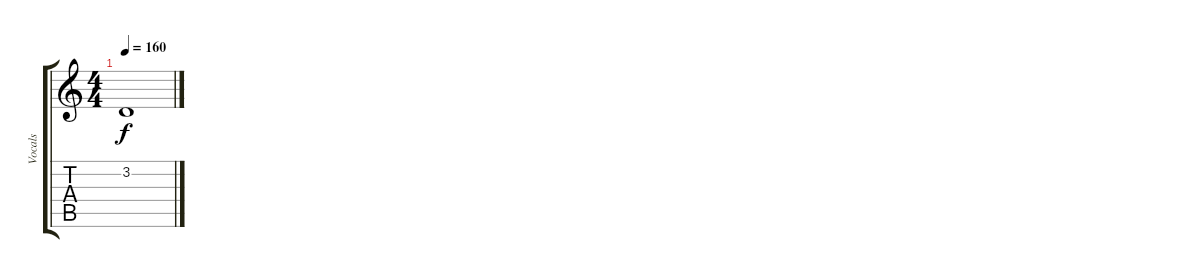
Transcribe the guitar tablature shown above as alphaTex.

\track ("Vocals" "Vocals") {instrument lead6voice}
\staff {score tabs}
\tuning (E4 B3 G3 D3 A2 E2) {hide}
\ts (4 4)
\tempo 160
\clef g2
\ks c
3.2.1{dy f}
